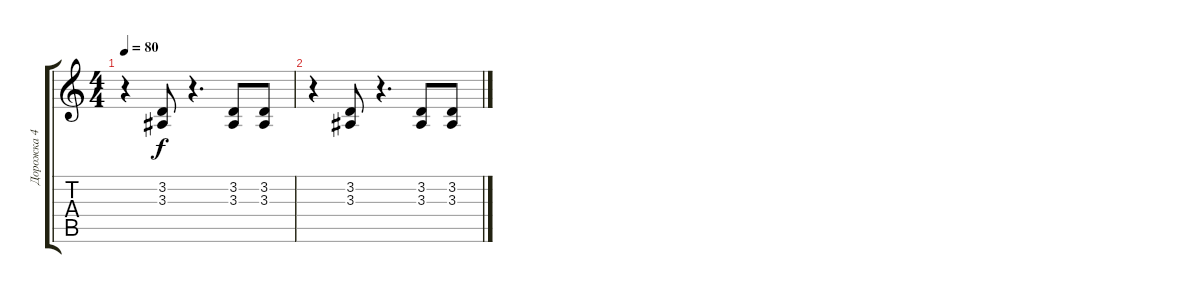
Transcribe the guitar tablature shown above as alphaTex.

\track ("Дорожка 4" "Дорожка 4") {instrument kalimba}
\staff {score tabs}
\tuning (E4 B3 G3 D3 A2 E2) {hide}
\ts (4 4)
\tempo 80
\clef g2
\ks c
r.4{dy f} (3.2 3.3).8 r.4{d} (3.2 3.3).8 (3.2 3.3).8 |
r.4 (3.2 3.3).8 r.4{d} (3.2 3.3).8 (3.2 3.3).8
